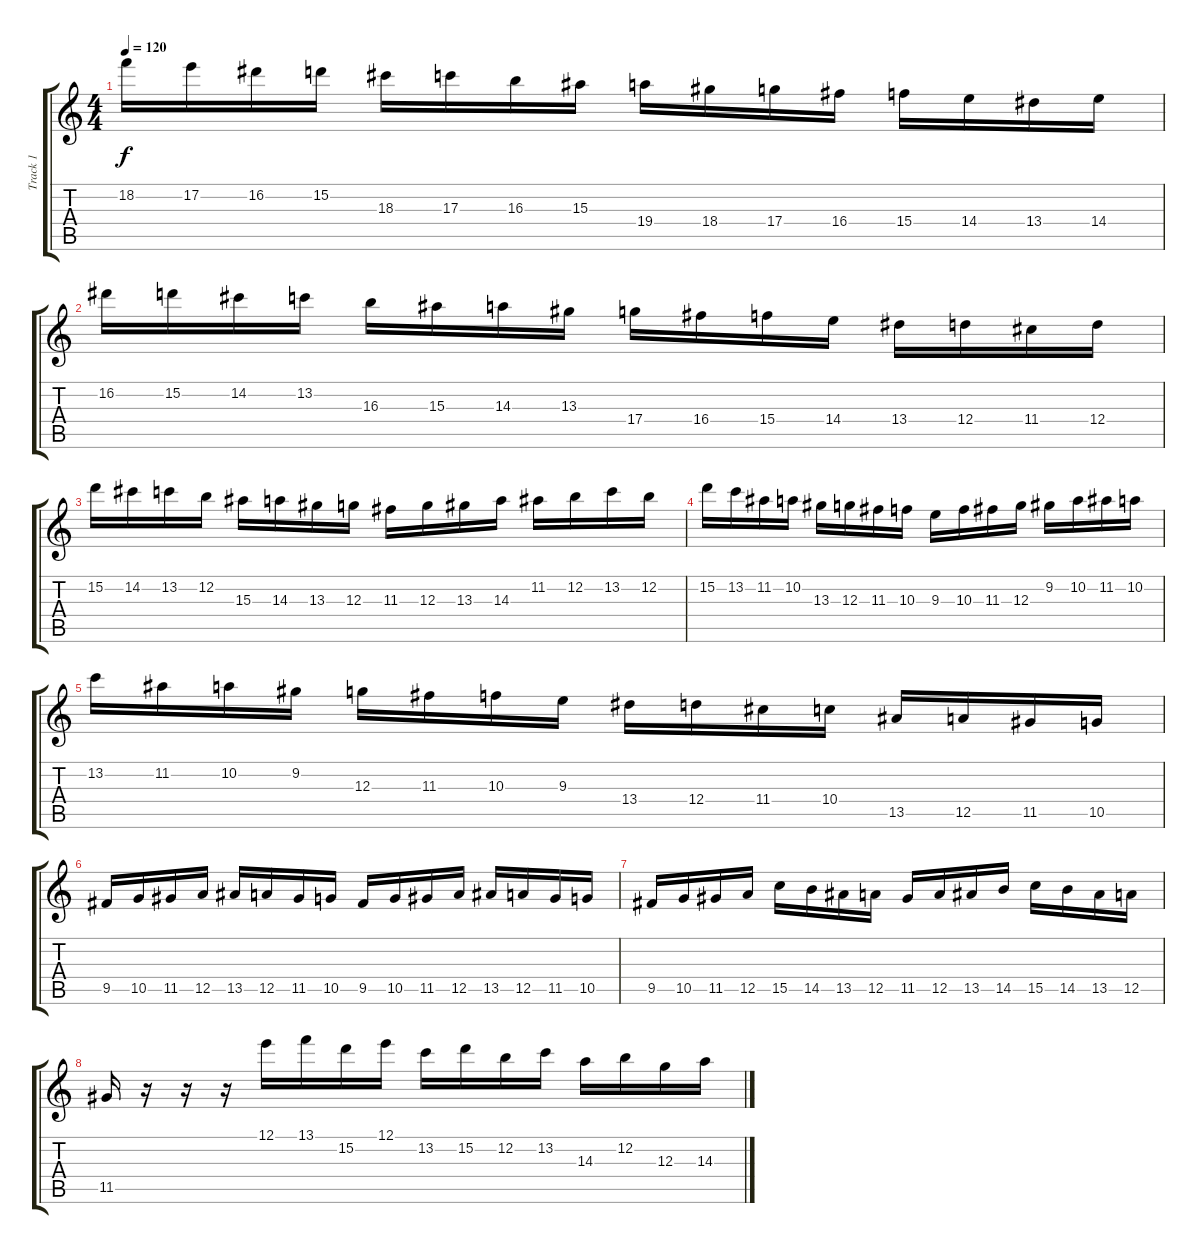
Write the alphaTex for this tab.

\track ("Track 1" "Track 1") {instrument overdrivenguitar}
\staff {score tabs}
\tuning (E4 B3 G3 D3 A2 E2) {hide}
\ts (4 4)
\tempo 120
\clef g2
\ks c
18.2.16{dy f} 17.2.16 16.2.16 15.2.16 18.3.16 17.3.16 16.3.16 15.3.16 19.4.16 18.4.16 17.4.16 16.4.16 15.4.16 14.4.16 13.4.16 14.4.16 |
16.2.16 15.2.16 14.2.16 13.2.16 16.3.16 15.3.16 14.3.16 13.3.16 17.4.16 16.4.16 15.4.16 14.4.16 13.4.16 12.4.16 11.4.16 12.4.16 |
15.2.16 14.2.16 13.2.16 12.2.16 15.3.16 14.3.16 13.3.16 12.3.16 11.3.16 12.3.16 13.3.16 14.3.16 11.2.16 12.2.16 13.2.16 12.2.16 |
15.2.16 13.2.16 11.2.16 10.2.16 13.3.16 12.3.16 11.3.16 10.3.16 9.3.16 10.3.16 11.3.16 12.3.16 9.2.16 10.2.16 11.2.16 10.2.16 |
13.2.16 11.2.16 10.2.16 9.2.16 12.3.16 11.3.16 10.3.16 9.3.16 13.4.16 12.4.16 11.4.16 10.4.16 13.5.16 12.5.16 11.5.16 10.5.16 |
9.5.16 10.5.16 11.5.16 12.5.16 13.5.16 12.5.16 11.5.16 10.5.16 9.5.16 10.5.16 11.5.16 12.5.16 13.5.16 12.5.16 11.5.16 10.5.16 |
9.5.16 10.5.16 11.5.16 12.5.16 15.5.16 14.5.16 13.5.16 12.5.16 11.5.16 12.5.16 13.5.16 14.5.16 15.5.16 14.5.16 13.5.16 12.5.16 |
11.5.16 r.16 r.16 r.16 12.1.16 13.1.16 15.2.16 12.1.16 13.2.16 15.2.16 12.2.16 13.2.16 14.3.16 12.2.16 12.3.16 14.3.16
